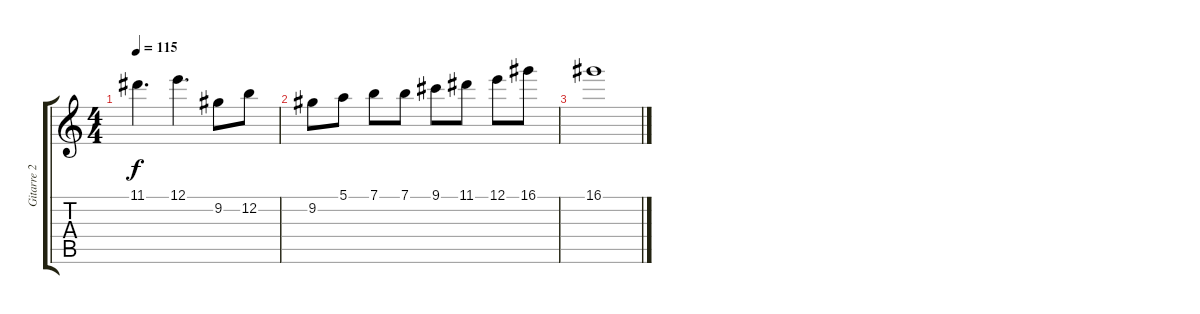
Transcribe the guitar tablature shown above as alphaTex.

\track ("Gitarre 2" "Gitarre 2") {instrument acousticguitarsteel}
\staff {score tabs}
\tuning (E4 B3 G3 D3 A2 E2) {hide}
\ts (4 4)
\tempo 115
\clef g2
\ks c
11.1.4{d dy f} 12.1.4{d} 9.2.8 12.2.8 |
9.2.8 5.1.8 7.1.8 7.1.8 9.1.8 11.1.8 12.1.8 16.1.8 |
16.1.1
